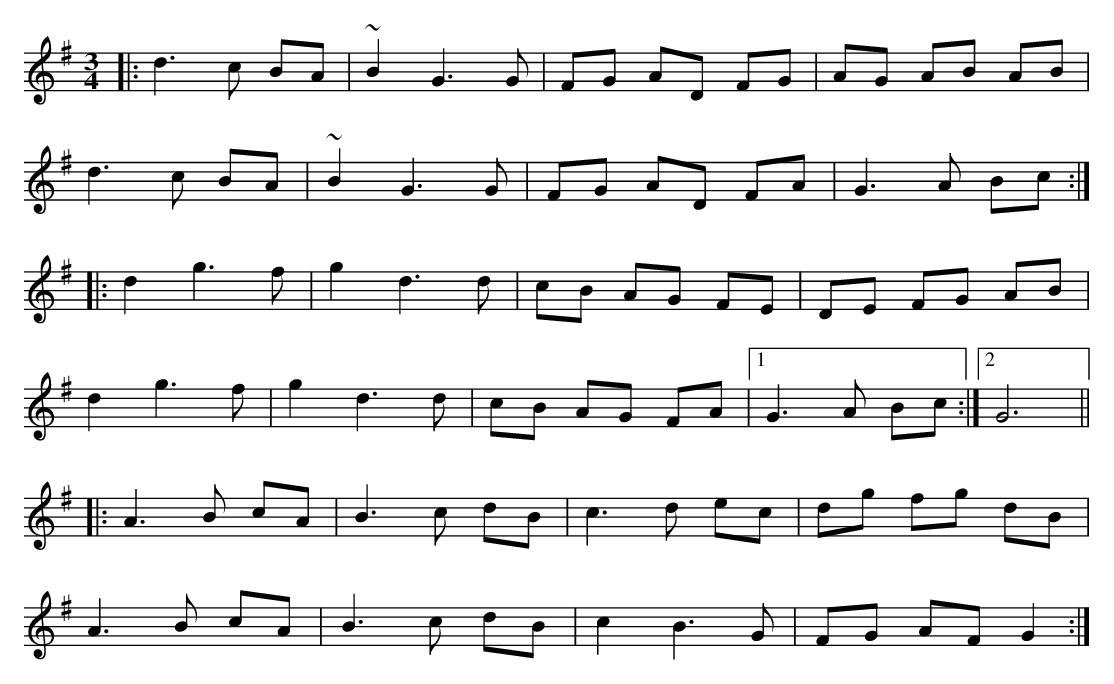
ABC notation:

X:1
M:3/4
K:G
|:d3 c BA|~B2G3 G|FG AD FG|AG AB AB|
d3 c BA|~B2G3 G|FG AD FA|G3 A Bc:|
|:d2 g3 f|g2 d3 d|cB AG FE|DE FG AB|
d2 g3 f|g2 d3 d|cB AG FA|1 G3 A Bc:|2 G6||
|:A3 B cA|B3 c dB|c3 d ec|dg fg dB|
A3 B cA|B3 c dB|c2 B3 G|FG AF G2:|
